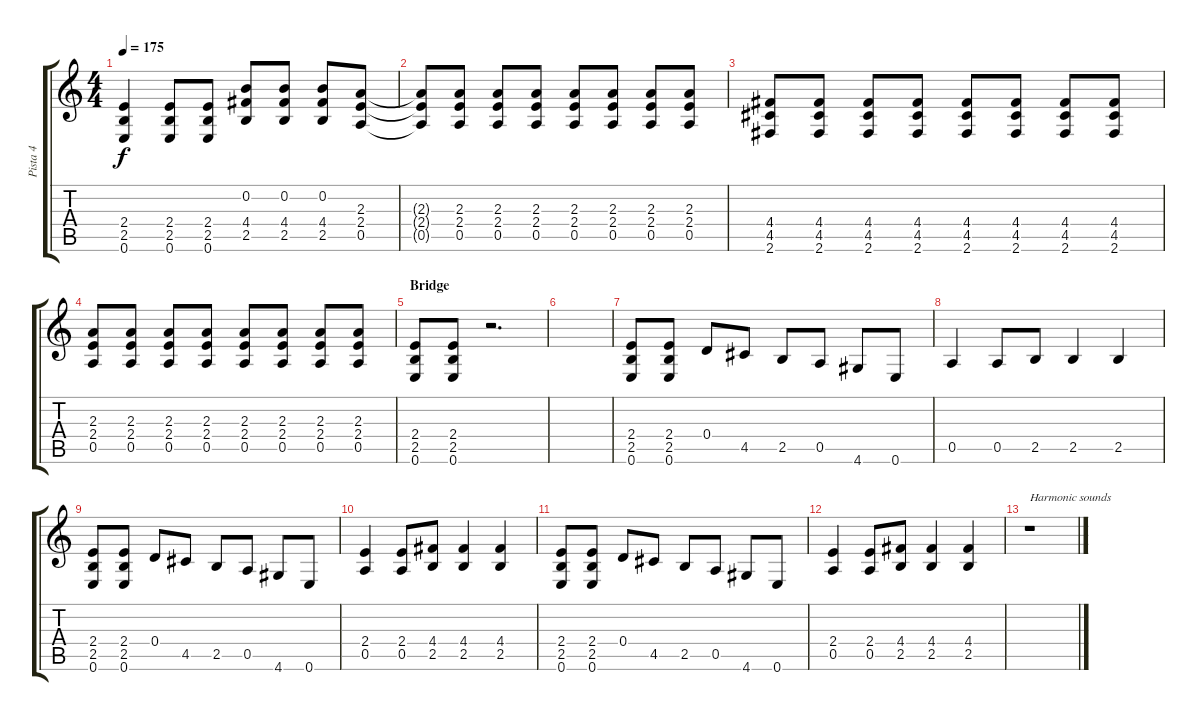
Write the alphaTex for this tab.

\track ("Pista 4" "Pista 4") {instrument overdrivenguitar}
\staff {score tabs}
\tuning (E4 B3 G3 D3 A2 E2) {hide}
\ts (4 4)
\tempo 175
\clef g2
\ks c
(2.4 2.5 0.6).4{dy f} (2.4 2.5 0.6).8 (2.4 2.5 0.6).8 (0.2 4.4 2.5).8 (0.2 4.4 2.5).8 (0.2 4.4 2.5).8 (2.3 2.4 0.5).8 |
(2.3{t} 2.4{t} 0.5{t}).8 (2.3 2.4 0.5).8 (2.3 2.4 0.5).8 (2.3 2.4 0.5).8 (2.3 2.4 0.5).8 (2.3 2.4 0.5).8 (2.3 2.4 0.5).8 (2.3 2.4 0.5).8 |
(4.4 4.5 2.6).8 (4.4 4.5 2.6).8 (4.4 4.5 2.6).8 (4.4 4.5 2.6).8 (4.4 4.5 2.6).8 (4.4 4.5 2.6).8 (4.4 4.5 2.6).8 (4.4 4.5 2.6).8 |
(2.3 2.4 0.5).8 (2.3 2.4 0.5).8 (2.3 2.4 0.5).8 (2.3 2.4 0.5).8 (2.3 2.4 0.5).8 (2.3 2.4 0.5).8 (2.3 2.4 0.5).8 (2.3 2.4 0.5).8 |
\section ("" "Bridge")
(2.4 2.5 0.6).8 (2.4 2.5 0.6).8 r.2{d} |
|
(2.4 2.5 0.6).8{balance 14 instrument overdrivenguitar} (2.4 2.5 0.6).8 0.4.8 4.5.8 2.5.8 0.5.8 4.6.8 0.6.8 |
0.5.4 0.5.8 2.5.8 2.5.4 2.5.4 |
(2.4 2.5 0.6).8 (2.4 2.5 0.6).8 0.4.8 4.5.8 2.5.8 0.5.8 4.6.8 0.6.8 |
(2.4 0.5).4 (2.4 0.5).8 (4.4 2.5).8 (4.4 2.5).4 (4.4 2.5).4 |
(2.4 2.5 0.6).8{instrument overdrivenguitar} (2.4 2.5 0.6).8 0.4.8 4.5.8 2.5.8 0.5.8 4.6.8 0.6.8 |
(2.4 0.5).4 (2.4 0.5).8 (4.4 2.5).8 (4.4 2.5).4 (4.4 2.5).4 |
r.1{txt "Harmonic sounds"}
